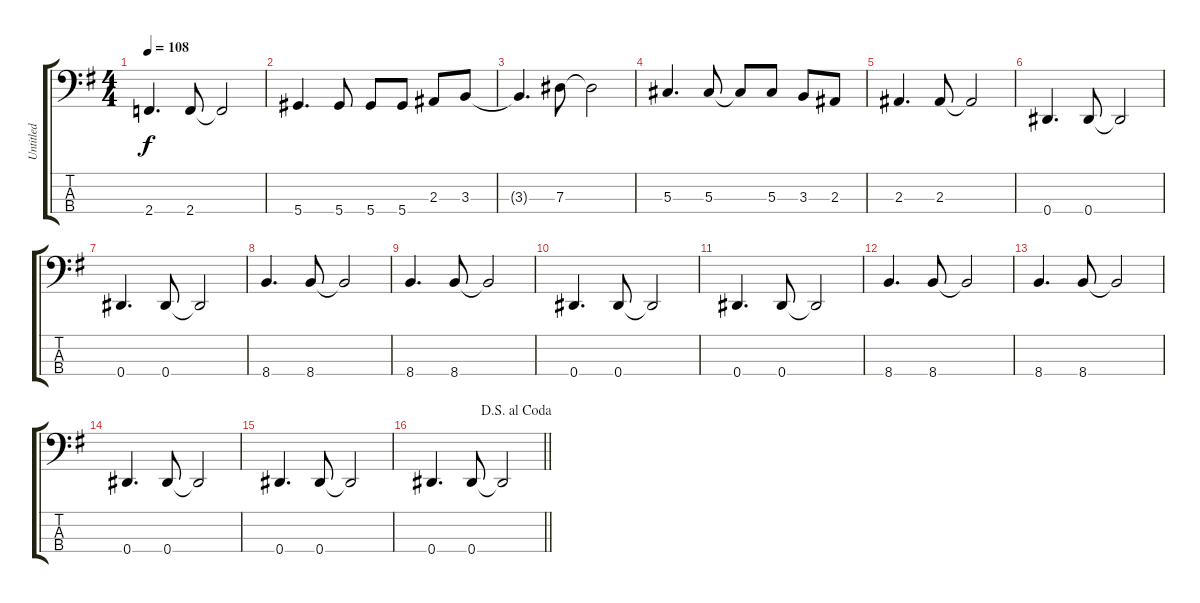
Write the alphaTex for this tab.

\track ("Untitled" "Untitled") {instrument electricbassfinger}
\staff {score tabs}
\tuning (Gb2 Db2 Ab1 Eb1) {hide}
\ts (4 4)
\tempo 108
\clef f4
\ks g
2.4.4{d dy f} 2.4.8 2.4{t}.2 |
5.4.4{d} 5.4.8 5.4.8 5.4.8 2.3.8 3.3.8 |
3.3{t}.4{d} 7.3.8 7.3{t}.2 |
5.3.4{d} 5.3.8 5.3{t}.8 5.3.8 3.3.8 2.3.8 |
2.3.4{d} 2.3.8 2.3{t}.2 |
0.4.4{d} 0.4.8 0.4{t}.2 |
0.4.4{d} 0.4.8 0.4{t}.2 |
8.4.4{d} 8.4.8 8.4{t}.2 |
8.4.4{d} 8.4.8 8.4{t}.2 |
0.4.4{d} 0.4.8 0.4{t}.2 |
0.4.4{d} 0.4.8 0.4{t}.2 |
8.4.4{d} 8.4.8 8.4{t}.2 |
8.4.4{d} 8.4.8 8.4{t}.2 |
0.4.4{d} 0.4.8 0.4{t}.2 |
0.4.4{d} 0.4.8 0.4{t}.2 |
\jump dalsegnoalcoda
\barLineRight lightlight
0.4.4{d} 0.4.8 0.4{t}.2
